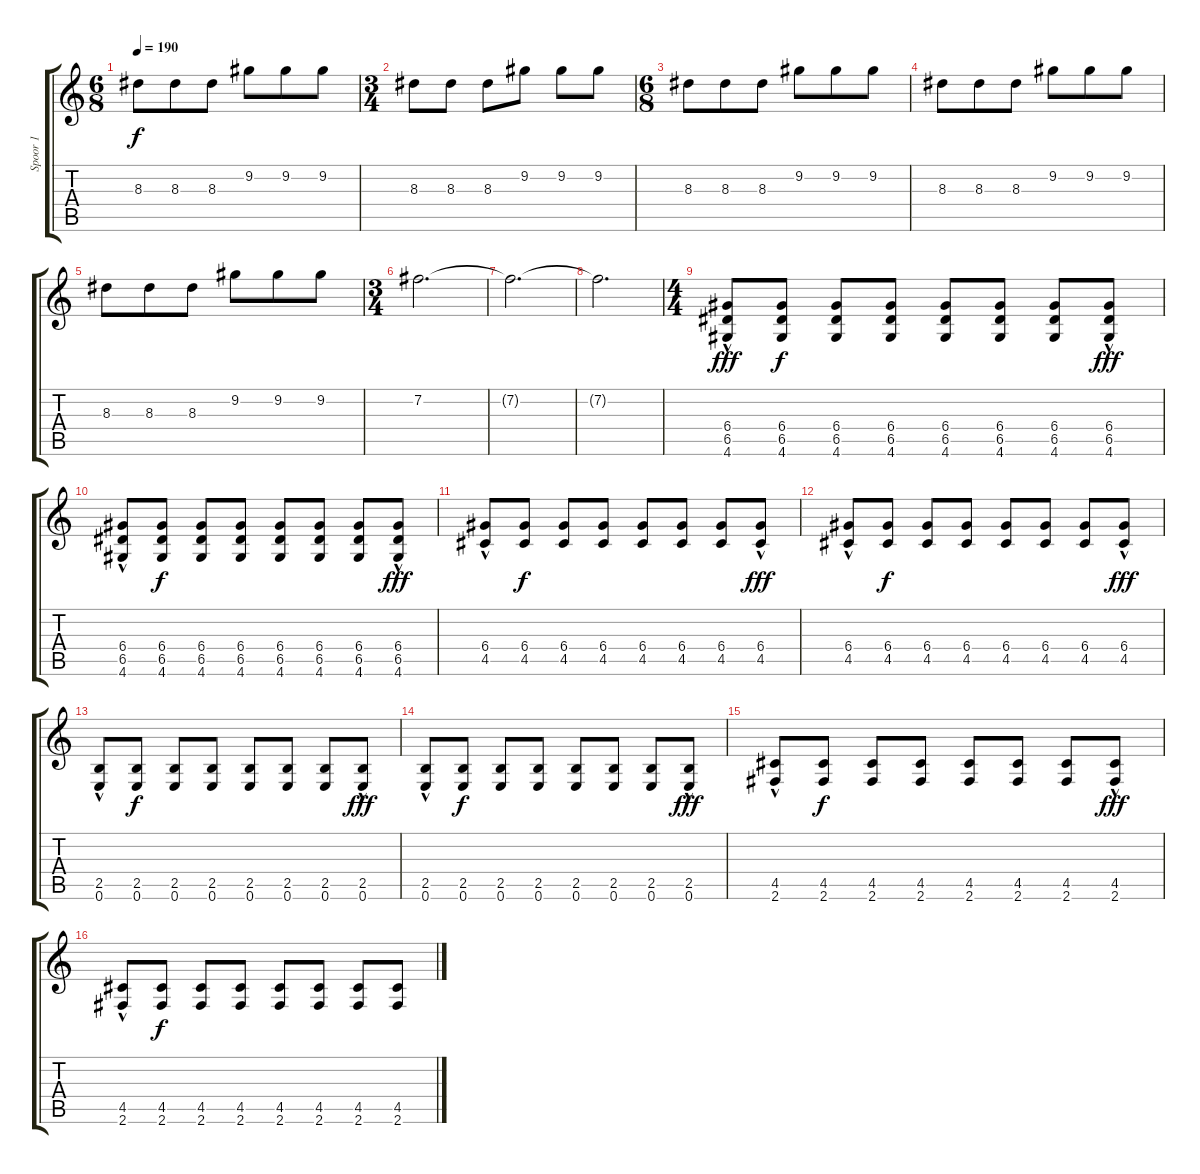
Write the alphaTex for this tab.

\track ("Spoor 1" "Spoor 1") {instrument overdrivenguitar}
\staff {score tabs}
\tuning (E4 B3 G3 D3 A2 E2) {hide}
\ts (6 8)
\tempo 190
\clef g2
\ks c
8.3.8{dy f} 8.3.8 8.3.8 9.2.8 9.2.8 9.2.8 |
\ts (3 4)
8.3.8 8.3.8 8.3.8 9.2.8 9.2.8 9.2.8 |
\ts (6 8)
8.3.8 8.3.8 8.3.8 9.2.8 9.2.8 9.2.8 |
8.3.8 8.3.8 8.3.8 9.2.8 9.2.8 9.2.8 |
8.3.8 8.3.8 8.3.8 9.2.8 9.2.8 9.2.8 |
\ts (3 4)
7.2.2{d} |
7.2{t}.2{d} |
7.2{t}.2{d} |
\ts (4 4)
(6.4 6.5{hac} 4.6).8{dy fff} (6.4 6.5 4.6).8{dy f} (6.4 6.5 4.6).8 (6.4 6.5 4.6).8 (6.4 6.5 4.6).8 (6.4 6.5 4.6).8 (6.4 6.5 4.6).8 (6.4 6.5{hac} 4.6).8{dy fff} |
(6.4 6.5{hac} 4.6).8 (6.4 6.5 4.6).8{dy f} (6.4 6.5 4.6).8 (6.4 6.5 4.6).8 (6.4 6.5 4.6).8 (6.4 6.5 4.6).8 (6.4 6.5 4.6).8 (6.4 6.5{hac} 4.6).8{dy fff} |
(6.4 4.5{hac}).8 (6.4 4.5).8{dy f} (6.4 4.5).8 (6.4 4.5).8 (6.4 4.5).8 (6.4 4.5).8 (6.4 4.5).8 (6.4 4.5{hac}).8{dy fff} |
(6.4 4.5{hac}).8 (6.4 4.5).8{dy f} (6.4 4.5).8 (6.4 4.5).8 (6.4 4.5).8 (6.4 4.5).8 (6.4 4.5).8 (6.4 4.5{hac}).8{dy fff} |
(2.5{hac} 0.6).8 (2.5 0.6).8{dy f} (2.5 0.6).8 (2.5 0.6).8 (2.5 0.6).8 (2.5 0.6).8 (2.5 0.6).8 (2.5{hac} 0.6).8{dy fff} |
(2.5{hac} 0.6).8 (2.5 0.6).8{dy f} (2.5 0.6).8 (2.5 0.6).8 (2.5 0.6).8 (2.5 0.6).8 (2.5 0.6).8 (2.5{hac} 0.6).8{dy fff} |
(4.5{hac} 2.6).8 (4.5 2.6).8{dy f} (4.5 2.6).8 (4.5 2.6).8 (4.5 2.6).8 (4.5 2.6).8 (4.5 2.6).8 (4.5{hac} 2.6).8{dy fff} |
(4.5{hac} 2.6).8 (4.5 2.6).8{dy f} (4.5 2.6).8 (4.5 2.6).8 (4.5 2.6).8 (4.5 2.6).8 (4.5 2.6).8 (4.5 2.6).8
